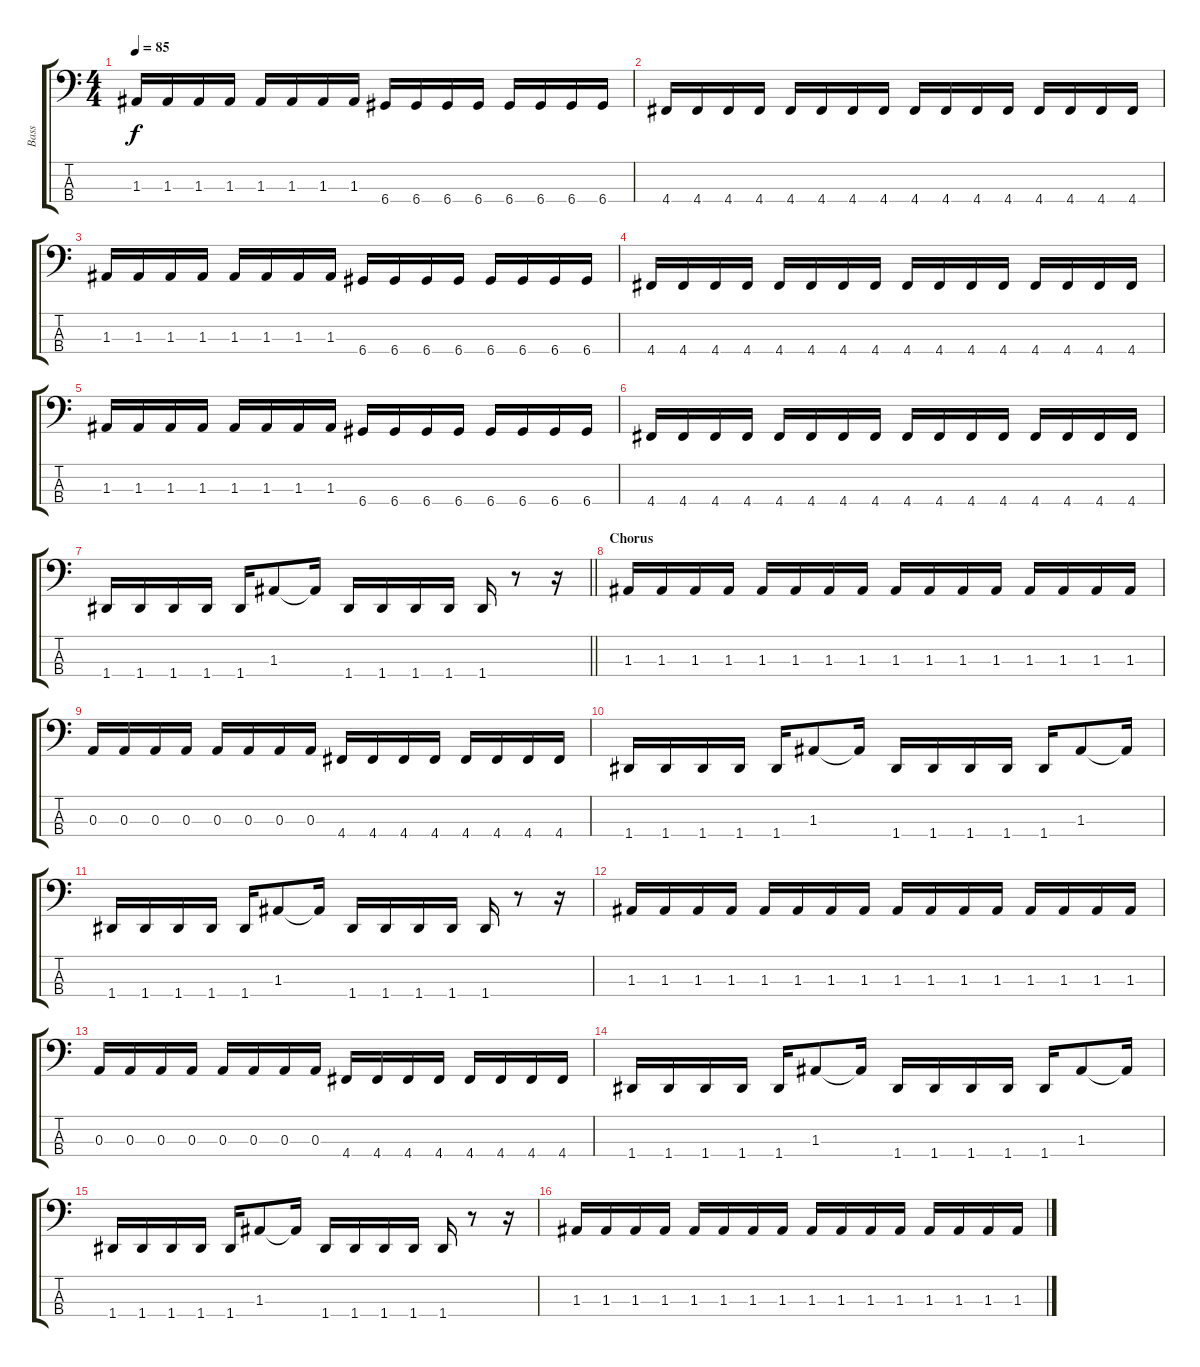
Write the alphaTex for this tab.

\track ("Bass" "Bass") {instrument electricbasspick}
\staff {score tabs}
\tuning (G2 D2 A1 D1) {hide}
\ts (4 4)
\tempo 85
\clef f4
\ks c
1.3.16{dy f} 1.3.16 1.3.16 1.3.16 1.3.16 1.3.16 1.3.16 1.3.16 6.4.16 6.4.16 6.4.16 6.4.16 6.4.16 6.4.16 6.4.16 6.4.16 |
4.4.16 4.4.16 4.4.16 4.4.16 4.4.16 4.4.16 4.4.16 4.4.16 4.4.16 4.4.16 4.4.16 4.4.16 4.4.16 4.4.16 4.4.16 4.4.16 |
1.3.16 1.3.16 1.3.16 1.3.16 1.3.16 1.3.16 1.3.16 1.3.16 6.4.16 6.4.16 6.4.16 6.4.16 6.4.16 6.4.16 6.4.16 6.4.16 |
4.4.16 4.4.16 4.4.16 4.4.16 4.4.16 4.4.16 4.4.16 4.4.16 4.4.16 4.4.16 4.4.16 4.4.16 4.4.16 4.4.16 4.4.16 4.4.16 |
1.3.16 1.3.16 1.3.16 1.3.16 1.3.16 1.3.16 1.3.16 1.3.16 6.4.16 6.4.16 6.4.16 6.4.16 6.4.16 6.4.16 6.4.16 6.4.16 |
4.4.16 4.4.16 4.4.16 4.4.16 4.4.16 4.4.16 4.4.16 4.4.16 4.4.16 4.4.16 4.4.16 4.4.16 4.4.16 4.4.16 4.4.16 4.4.16 |
\barLineRight lightlight
1.4.16 1.4.16 1.4.16 1.4.16 1.4.16 1.3.8 1.3{t}.16 1.4.16 1.4.16 1.4.16 1.4.16 1.4.16 r.8 r.16 |
\section ("" "Chorus")
1.3.16 1.3.16 1.3.16 1.3.16 1.3.16 1.3.16 1.3.16 1.3.16 1.3.16 1.3.16 1.3.16 1.3.16 1.3.16 1.3.16 1.3.16 1.3.16 |
0.3.16 0.3.16 0.3.16 0.3.16 0.3.16 0.3.16 0.3.16 0.3.16 4.4.16 4.4.16 4.4.16 4.4.16 4.4.16 4.4.16 4.4.16 4.4.16 |
1.4.16 1.4.16 1.4.16 1.4.16 1.4.16 1.3.8 1.3{t}.16 1.4.16 1.4.16 1.4.16 1.4.16 1.4.16 1.3.8 1.3{t}.16 |
1.4.16 1.4.16 1.4.16 1.4.16 1.4.16 1.3.8 1.3{t}.16 1.4.16 1.4.16 1.4.16 1.4.16 1.4.16 r.8 r.16 |
1.3.16 1.3.16 1.3.16 1.3.16 1.3.16 1.3.16 1.3.16 1.3.16 1.3.16 1.3.16 1.3.16 1.3.16 1.3.16 1.3.16 1.3.16 1.3.16 |
0.3.16 0.3.16 0.3.16 0.3.16 0.3.16 0.3.16 0.3.16 0.3.16 4.4.16 4.4.16 4.4.16 4.4.16 4.4.16 4.4.16 4.4.16 4.4.16 |
1.4.16 1.4.16 1.4.16 1.4.16 1.4.16 1.3.8 1.3{t}.16 1.4.16 1.4.16 1.4.16 1.4.16 1.4.16 1.3.8 1.3{t}.16 |
1.4.16 1.4.16 1.4.16 1.4.16 1.4.16 1.3.8 1.3{t}.16 1.4.16 1.4.16 1.4.16 1.4.16 1.4.16 r.8 r.16 |
1.3.16 1.3.16 1.3.16 1.3.16 1.3.16 1.3.16 1.3.16 1.3.16 1.3.16 1.3.16 1.3.16 1.3.16 1.3.16 1.3.16 1.3.16 1.3.16
